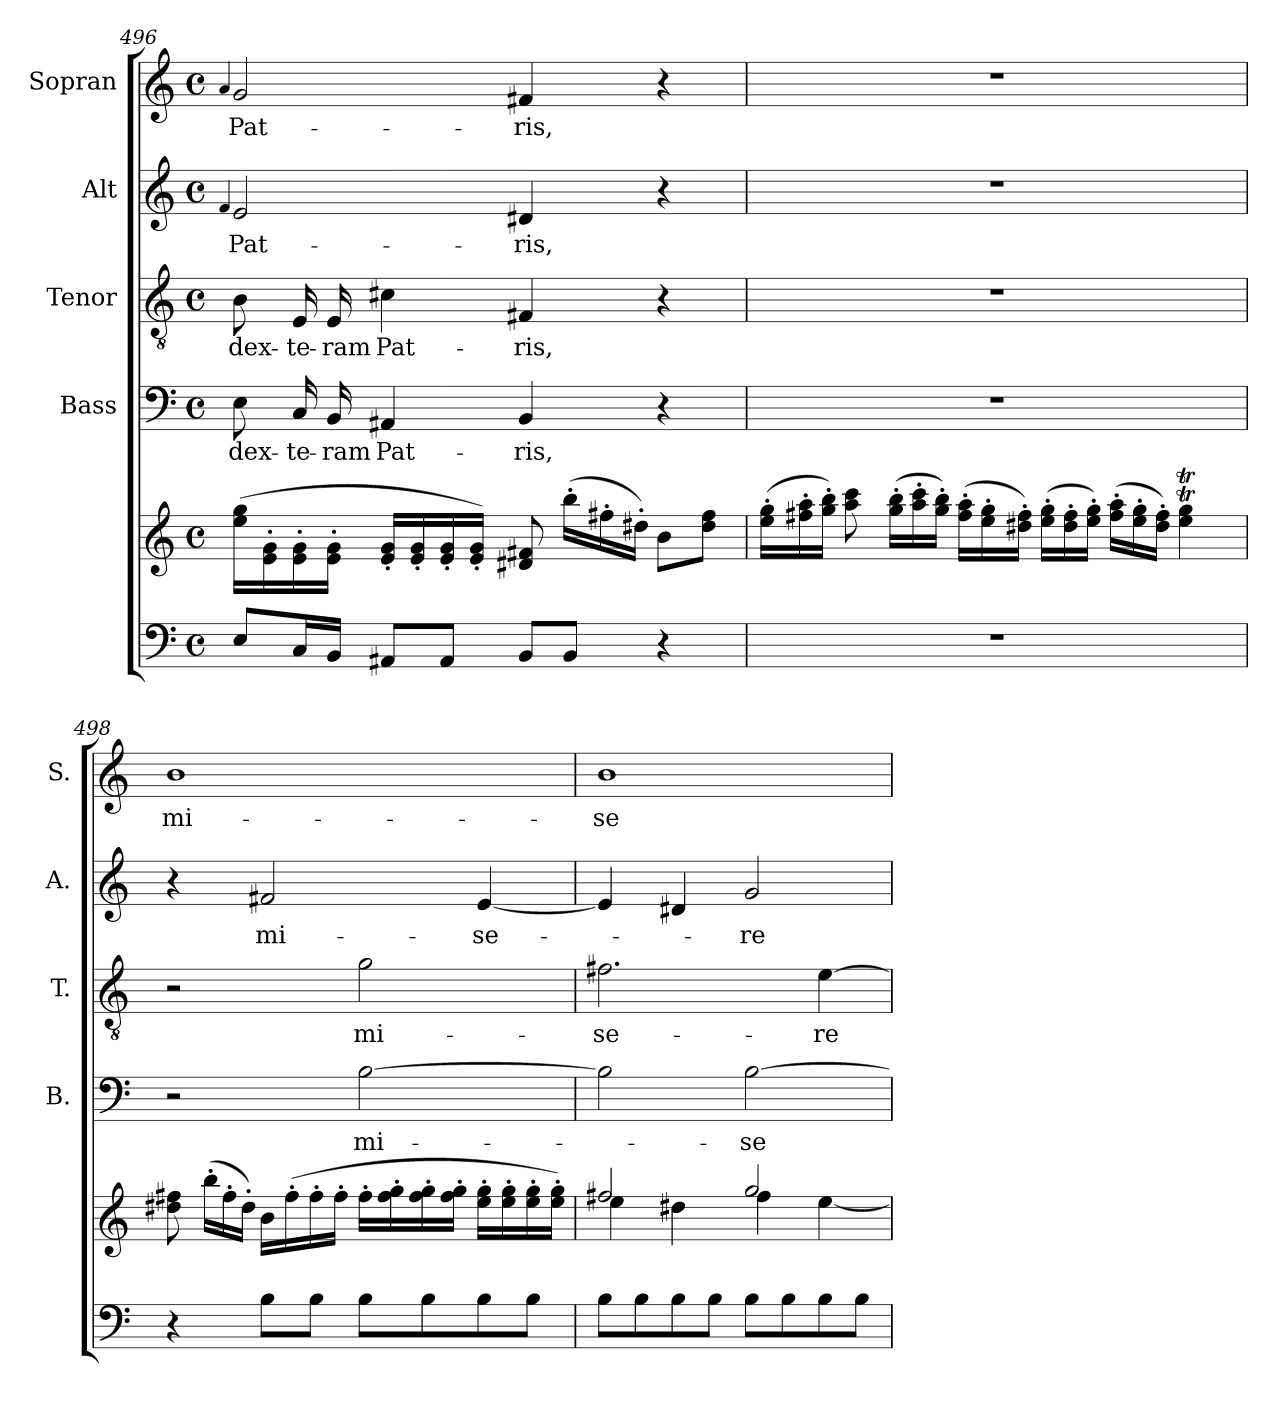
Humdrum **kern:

**kern	**kern	**kern	**text	**kern	**text	**kern	**text	**kern	**text
*part5	*part5	*part4	*part4	*part3	*part3	*part2	*part2	*part1	*part1
*staff6	*staff5	*staff4	*staff4	*staff3	*staff3	*staff2	*staff2	*staff1	*staff1
*	*	*I"Bass	*	*I"Tenor	*	*I"Alt	*	*I"Sopran	*
*	*	*I'B.	*	*I'T.	*	*I'A.	*	*I'S.	*
*clefF4	*clefG2	*clefF4	*	*clefGv2	*	*clefG2	*	*clefG2	*
*k[]	*k[]	*k[]	*	*k[]	*	*k[]	*	*k[]	*
*C:	*C:	*C:	*	*C:	*	*C:	*	*C:	*
*M4/4	*M4/4	*M4/4	*	*M4/4	*	*M4/4	*	*M4/4	*
*met(c)	*met(c)	*met(c)	*	*met(c)	*	*met(c)	*	*met(c)	*
=496	=496	=496	=496	=496	=496	=496	=496	=496	=496
.	.	.	.	.	.	4qqf/	.	4qqa/	.
!	!	!	!LO:LY:b	!	!LO:LY:b	!	!LO:LY:b	!	!LO:LY:b
8E/L	(>16ee\ 16gg\LL	8E\	dex-	8B\	dex-	2e/	Pat-	2g/	Pat-
.	16e\'> 16g\'>	.	.	.	.	.	.	.	.
!	!	!	!LO:LY:b	!	!LO:LY:b	!	!	!	!
16C/L	16e\'> 16g\'>	16C/	-te-	16E/	-te-	.	.	.	.
!	!	!	!LO:LY:b	!	!LO:LY:b	!	!	!	!
16BB/JJ	16e\'> 16g\'>JJ	16BB/	-ram	16E/	-ram	.	.	.	.
!	!	!	!LO:LY:b	!	!LO:LY:b	!	!	!	!
8AA#X/L	16e/'< 16g/'<LL	4AA#X/	Pat-	4c#X\	Pat-	.	.	.	.
.	16e/'< 16g/'<	.	.	.	.	.	.	.	.
8AA#/J	16e/'< 16g/'<	.	.	.	.	.	.	.	.
.	16e/'< 16g/'<JJ)	.	.	.	.	.	.	.	.
!	!	!	!LO:LY:b	!	!LO:LY:b	!	!LO:LY:b	!	!LO:LY:b
8BB/L	8d#X/ 8f#X/	4BB/	-ris,	4F#X/	-ris,	4d#X/	-ris,	4f#X/	-ris,
*	*Xtuplet	*	*	*	*	*	*	*	*
8BB/J	(>24bb'>\LL	.	.	.	.	.	.	.	.
.	24ff#X'>\	.	.	.	.	.	.	.	.
.	24dd#X'>\JJ)	.	.	.	.	.	.	.	.
4r	8b\L	4r	.	4r	.	4r	.	4r	.
.	8dd#\ 8ff#\J	.	.	.	.	.	.	.	.
=497	=497	=497	=497	=497	=497	=497	=497	=497	=497
1r	(>24ee\'> 24gg\'>LL	1r	.	1r	.	1r	.	1r	.
.	24ff#X\'> 24aa\'>	.	.	.	.	.	.	.	.
.	24gg\'> 24bb\'>JJ)	.	.	.	.	.	.	.	.
.	8aa\ 8ccc\	.	.	.	.	.	.	.	.
.	(>24gg\'> 24bb\'>LL	.	.	.	.	.	.	.	.
.	24aa\'> 24ccc\'>	.	.	.	.	.	.	.	.
.	24gg\'> 24bb\'>JJ)	.	.	.	.	.	.	.	.
.	(>24ff#\'> 24aa\'>LL	.	.	.	.	.	.	.	.
.	24ee\'> 24gg\'>	.	.	.	.	.	.	.	.
.	24dd#X\'> 24ff#\'>JJ)	.	.	.	.	.	.	.	.
.	(>24ee\'> 24gg\'>LL	.	.	.	.	.	.	.	.
.	24dd#\'> 24ff#\'>	.	.	.	.	.	.	.	.
.	24ee\'> 24gg\'>JJ)	.	.	.	.	.	.	.	.
.	(>24ff#\'> 24aa\'>LL	.	.	.	.	.	.	.	.
.	24ee\'> 24gg\'>	.	.	.	.	.	.	.	.
.	24dd#\'> 24ff#\'>JJ)	.	.	.	.	.	.	.	.
.	4ee\T 4gg\T	.	.	.	.	.	.	.	.
!!LO:PB:g=z
=498	=498	=498	=498	=498	=498	=498	=498	=498	=498
!	!	!	!	!	!	!	!	!	!LO:LY:b
4r	8dd#X\ 8ff#X\	2r	.	2r	.	4r	.	1b	mi-
.	(>24bb'>\LL	.	.	.	.	.	.	.	.
.	24ff#'>\	.	.	.	.	.	.	.	.
.	24dd#'>\JJ)	.	.	.	.	.	.	.	.
!	!	!	!	!	!	!	!LO:LY:b	!	!
8B\L	16b\LL	.	.	.	.	2f#X/	mi-	.	.
.	(>16ff#'>\	.	.	.	.	.	.	.	.
8B\J	16ff#'>\	.	.	.	.	.	.	.	.
.	16ff#'>\JJ	.	.	.	.	.	.	.	.
!	!	!	!LO:LY:b	!	!LO:LY:b	!	!	!	!
8B\L	16ff#'>\LL	[2B\	mi-	2g\	mi-	.	.	.	.
.	16ff#\'> 16gg\'>	.	.	.	.	.	.	.	.
8B\	16ff#\'> 16gg\'>	.	.	.	.	.	.	.	.
.	16ff#\'> 16gg\'>JJ	.	.	.	.	.	.	.	.
!	!	!	!	!	!	!	!LO:LY:b	!	!
8B\	16ee\'> 16gg\'>LL	.	.	.	.	[4e/	-se-	.	.
.	16ee\'> 16gg\'>	.	.	.	.	.	.	.	.
8B\J	16ee\'> 16gg\'>	.	.	.	.	.	.	.	.
.	16ee\'> 16gg\'>JJ)	.	.	.	.	.	.	.	.
=499	=499	=499	=499	=499	=499	=499	=499	=499	=499
*	*^	*	*	*	*	*	*	*	*
!	!	!	!	!	!	!LO:LY:b	!	!	!	!LO:LY:b
8B\L	2ff#X/	4ee\	2B\]	.	2.f#X\	-se-	4e/]	.	1b	-se-
8B\	.	.	.	.	.	.	.	.	.	.
8B\	.	4dd#X\	.	.	.	.	4d#X/	.	.	.
8B\J	.	.	.	.	.	.	.	.	.	.
!	!	!	!	!LO:LY:b	!	!	!	!LO:LY:b	!	!
8B\L	2gg/	4ff#\	[2B\	-se-	.	.	2g/	-re-	.	.
8B\	.	.	.	.	.	.	.	.	.	.
!	!	!	!	!	!	!LO:LY:b	!	!	!	!
8B\	.	[<4ee\	.	.	[4e\	-re-	.	.	.	.
8B\J	.	.	.	.	.	.	.	.	.	.
*	*v	*v	*	*	*	*	*	*	*	*
=	=	=	=	=	=	=	=	=	=
*-	*-	*-	*-	*-	*-	*-	*-	*-	*-
